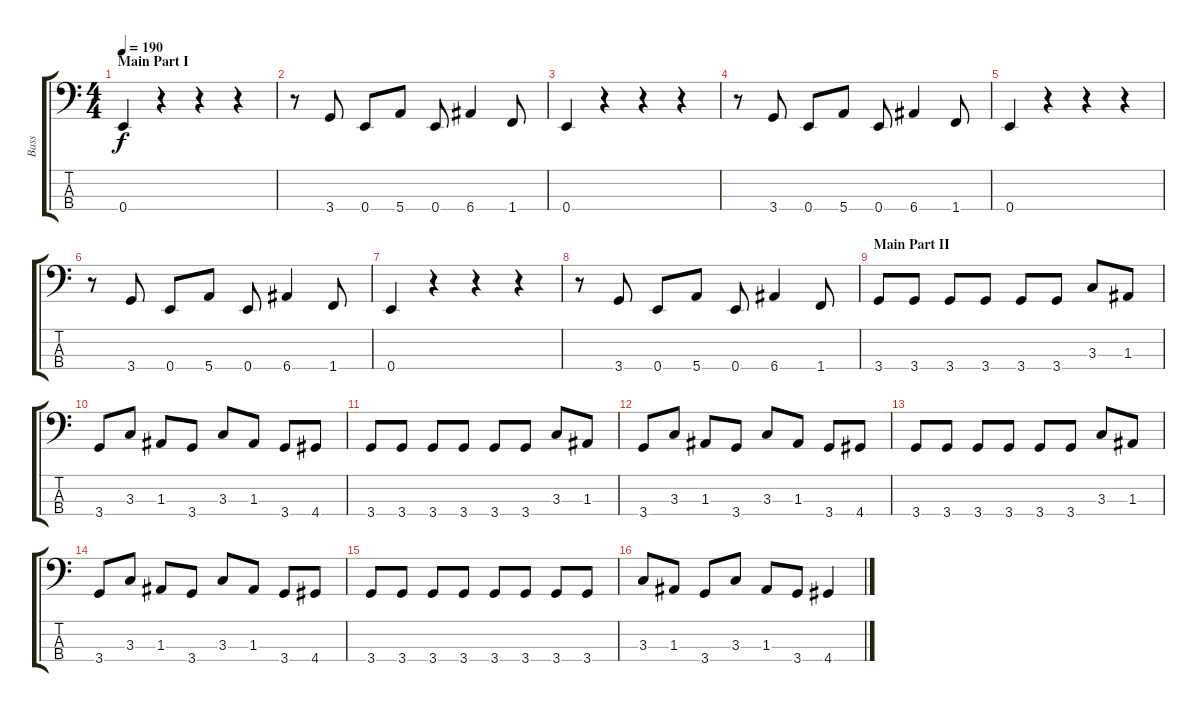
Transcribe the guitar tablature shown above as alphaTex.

\track ("Bass" "Bass") {instrument electricbasspick}
\staff {score tabs}
\tuning (G2 D2 A1 E1) {hide}
\ts (4 4)
\section ("" "Main Part I")
\tempo 190
\clef f4
\ks c
0.4.4{dy f} r.4 r.4 r.4 |
r.8 3.4.8 0.4.8 5.4.8 0.4.8 6.4.4 1.4.8 |
0.4.4 r.4 r.4 r.4 |
r.8 3.4.8 0.4.8 5.4.8 0.4.8 6.4.4 1.4.8 |
0.4.4 r.4 r.4 r.4 |
r.8 3.4.8 0.4.8 5.4.8 0.4.8 6.4.4 1.4.8 |
0.4.4 r.4 r.4 r.4 |
r.8 3.4.8 0.4.8 5.4.8 0.4.8 6.4.4 1.4.8 |
\section ("" "Main Part II")
3.4.8 3.4.8 3.4.8 3.4.8 3.4.8 3.4.8 3.3.8 1.3.8 |
3.4.8 3.3.8 1.3.8 3.4.8 3.3.8 1.3.8 3.4.8 4.4.8 |
3.4.8 3.4.8 3.4.8 3.4.8 3.4.8 3.4.8 3.3.8 1.3.8 |
3.4.8 3.3.8 1.3.8 3.4.8 3.3.8 1.3.8 3.4.8 4.4.8 |
3.4.8 3.4.8 3.4.8 3.4.8 3.4.8 3.4.8 3.3.8 1.3.8 |
3.4.8 3.3.8 1.3.8 3.4.8 3.3.8 1.3.8 3.4.8 4.4.8 |
3.4.8 3.4.8 3.4.8 3.4.8 3.4.8 3.4.8 3.4.8 3.4.8 |
3.3.8 1.3.8 3.4.8 3.3.8 1.3.8 3.4.8 4.4.4
